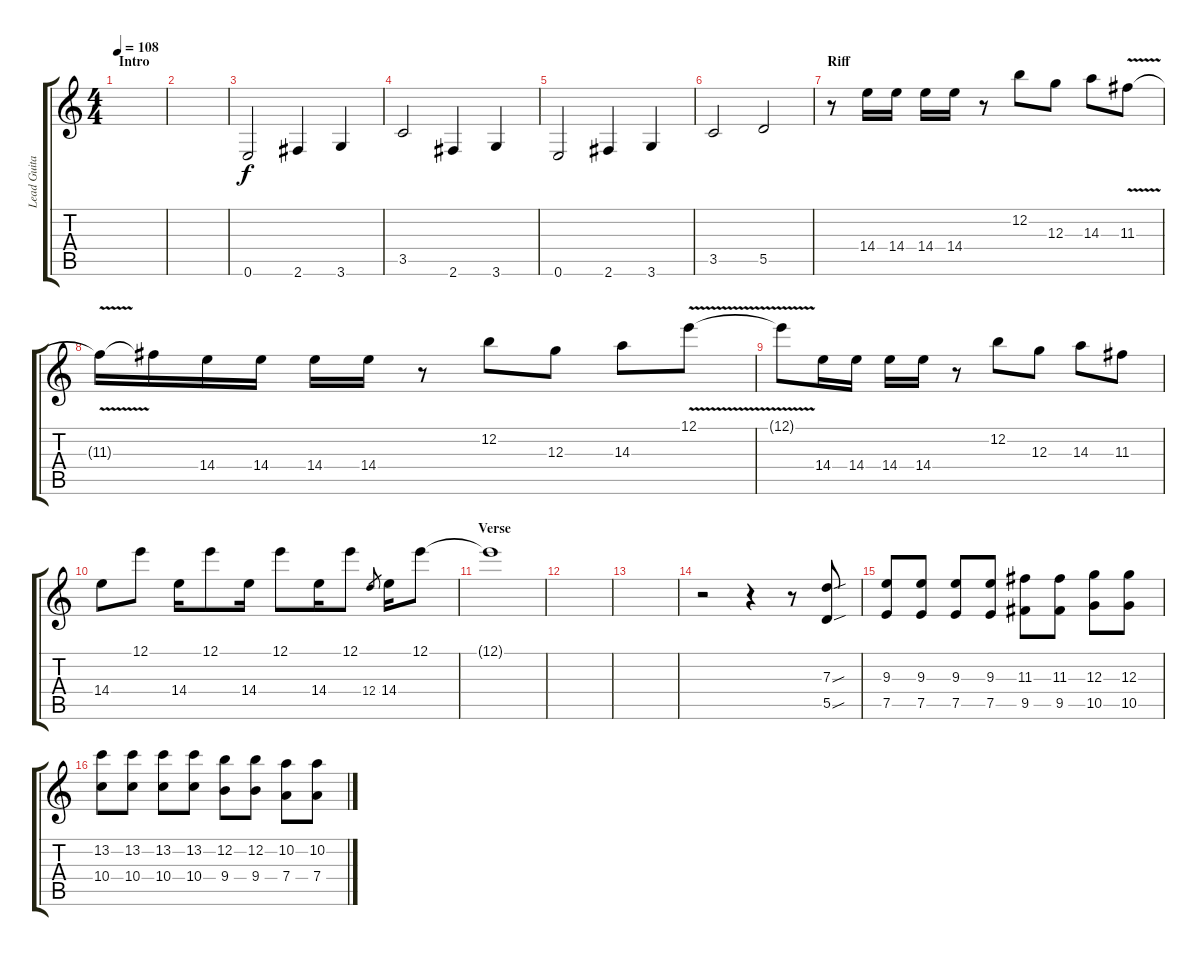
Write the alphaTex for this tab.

\track ("Lead Guitar" "Lead Guita") {instrument overdrivenguitar}
\staff {score tabs}
\tuning (E4 B3 G3 D3 A2 E2) {hide}
\ts (4 4)
\section ("" "Intro")
\tempo 108
\clef g2
\ks c
|
|
0.6.2 2.6.4 3.6.4 |
3.5.2 2.6.4 3.6.4 |
0.6.2 2.6.4 3.6.4 |
3.5.2 5.5.2 |
\section ("" "Riff")
r.8 14.4.16 14.4.16 14.4.16 14.4.16 r.8 12.2.8 12.3.8 14.3.8 11.3{v}.8 |
11.3{t}.16 11.3{t}.16 14.4.16 14.4.16 14.4.16 14.4.16 r.8 12.2.8 12.3.8 14.3.8 12.1{v}.8 |
12.1{t}.8 14.4.16 14.4.16 14.4.16 14.4.16 r.8 12.2.8 12.3.8 14.3.8 11.3.8 |
14.4.8 12.1.8 14.4.16 12.1.8 14.4.16 12.1.8 14.4.16 12.1.8 12.4.8{gr} 14.4.16 12.1.8 |
\section ("" "Verse")
12.1{t}.1 |
|
|
r.2 r.4 r.8 (7.3{sou} 5.5{sou}).8 |
(9.3 7.5).8 (9.3 7.5).8 (9.3 7.5).8 (9.3 7.5).8 (11.3 9.5).8 (11.3 9.5).8 (12.3 10.5).8 (12.3 10.5).8 |
(13.2 10.4).8 (13.2 10.4).8 (13.2 10.4).8 (13.2 10.4).8 (12.2 9.4).8 (12.2 9.4).8 (10.2 7.4).8 (10.2 7.4).8
